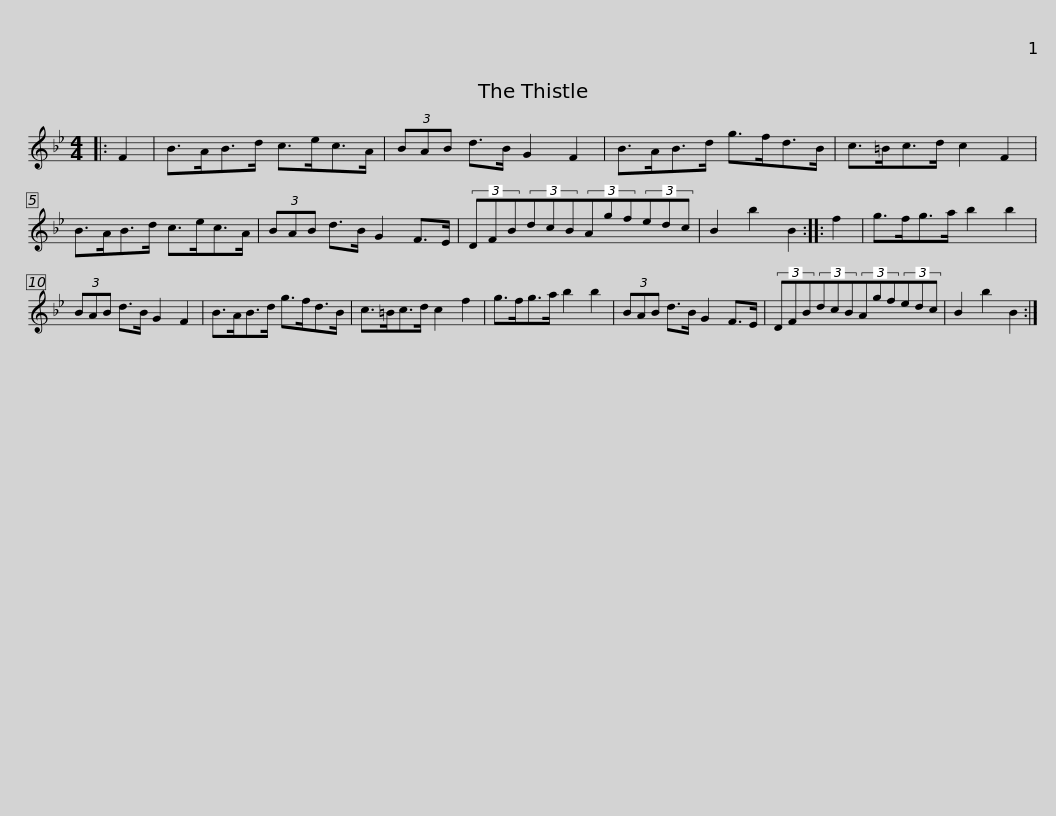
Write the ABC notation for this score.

X:1
L:1/8
M:4/4
I:linebreak $
K:Bb
V:1 treble
V:1
|: F2 | B>AB>d c>ec>A | (3BAB d>B G2 F2 | B>AB>d g>fd>B | c>=Bc>d c2 F2 |$ %5
 B>AB>d c>ec>A | (3BAB d>B G2 F>E | (3DFB(3dcB(3Agf(3edc | B2 b2 B2 :: f2 | %10
 g>fg>a b2 b2 |$ (3BAB d>B G2 F2 | B>AB>d g>fd>B | c>=Bc>d c2 f2 | g>fg>a b2 b2 | %15
 (3BAB d>B G2 F>E |$ (3DFB(3dcB(3Agf(3edc | B2 b2 B2 :| %18
